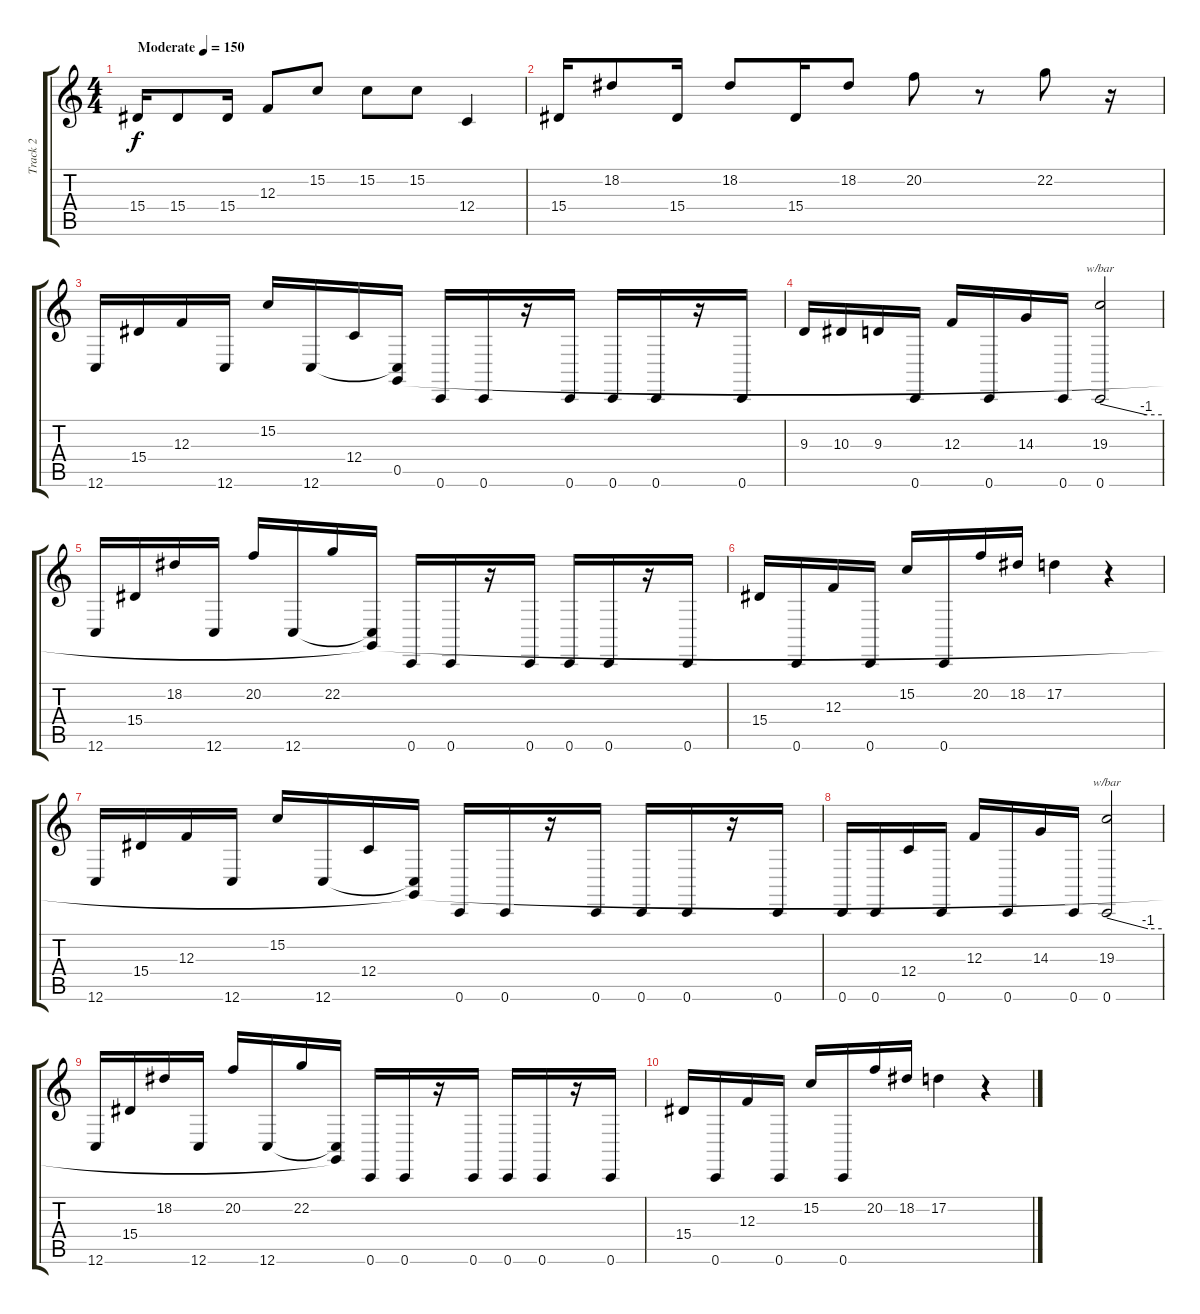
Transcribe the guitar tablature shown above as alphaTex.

\track ("Track 2" "Track 2") {instrument altosax}
\staff {score tabs}
\tuning (D4 A3 F3 C3 G2 C2) {hide}
\ts (4 4)
\tempo (150 "Moderate")
\clef g2
\ks c
15.4.16{dy f instrument altosax} 15.4.8 15.4.16 12.3.8 15.2.8 15.2.8 15.2.8 12.4.4 |
15.4.16 18.2.8 15.4.16 18.2.8 15.4.16 18.2.8 20.2.8 r.8 22.2.8 r.16 |
12.6.16 15.4.16 12.3.16 12.6.16 15.2.16 12.6.16 12.4.16 (0.5 12.6{t}).16 0.6.16 0.6.16 r.16 0.6.16 0.6.16 0.6.16 r.16 0.6.16 |
9.3.16 10.3.16 9.3.16 0.6.16 12.3.16 0.6.16 14.3.16 0.6.16 (19.3 0.6).2{tbe (custom default 0 0 45 -4 60 -4)} |
12.6.16 15.4.16 18.2.16 12.6.16 20.2.16 12.6.16 22.2.16 (0.5{t} 12.6{t}).16 0.6.16 0.6.16 r.16 0.6.16 0.6.16 0.6.16 r.16 0.6.16 |
15.4.16 0.6.16 12.3.16 0.6.16 15.2.16 0.6.16 20.2.16 18.2.16 17.2.4 r.4 |
12.6.16 15.4.16 12.3.16 12.6.16 15.2.16 12.6.16 12.4.16 (0.5{t} 12.6{t}).16 0.6.16 0.6.16 r.16 0.6.16 0.6.16 0.6.16 r.16 0.6.16 |
0.6.16 0.6.16 12.4.16 0.6.16 12.3.16 0.6.16 14.3.16 0.6.16 (19.3 0.6).2{tbe (custom default 0 0 45 -4 60 -4)} |
12.6.16 15.4.16 18.2.16 12.6.16 20.2.16 12.6.16 22.2.16 (0.5{t} 12.6{t}).16 0.6.16 0.6.16 r.16 0.6.16 0.6.16 0.6.16 r.16 0.6.16 |
15.4.16 0.6.16 12.3.16 0.6.16 15.2.16 0.6.16 20.2.16 18.2.16 17.2.4 r.4
